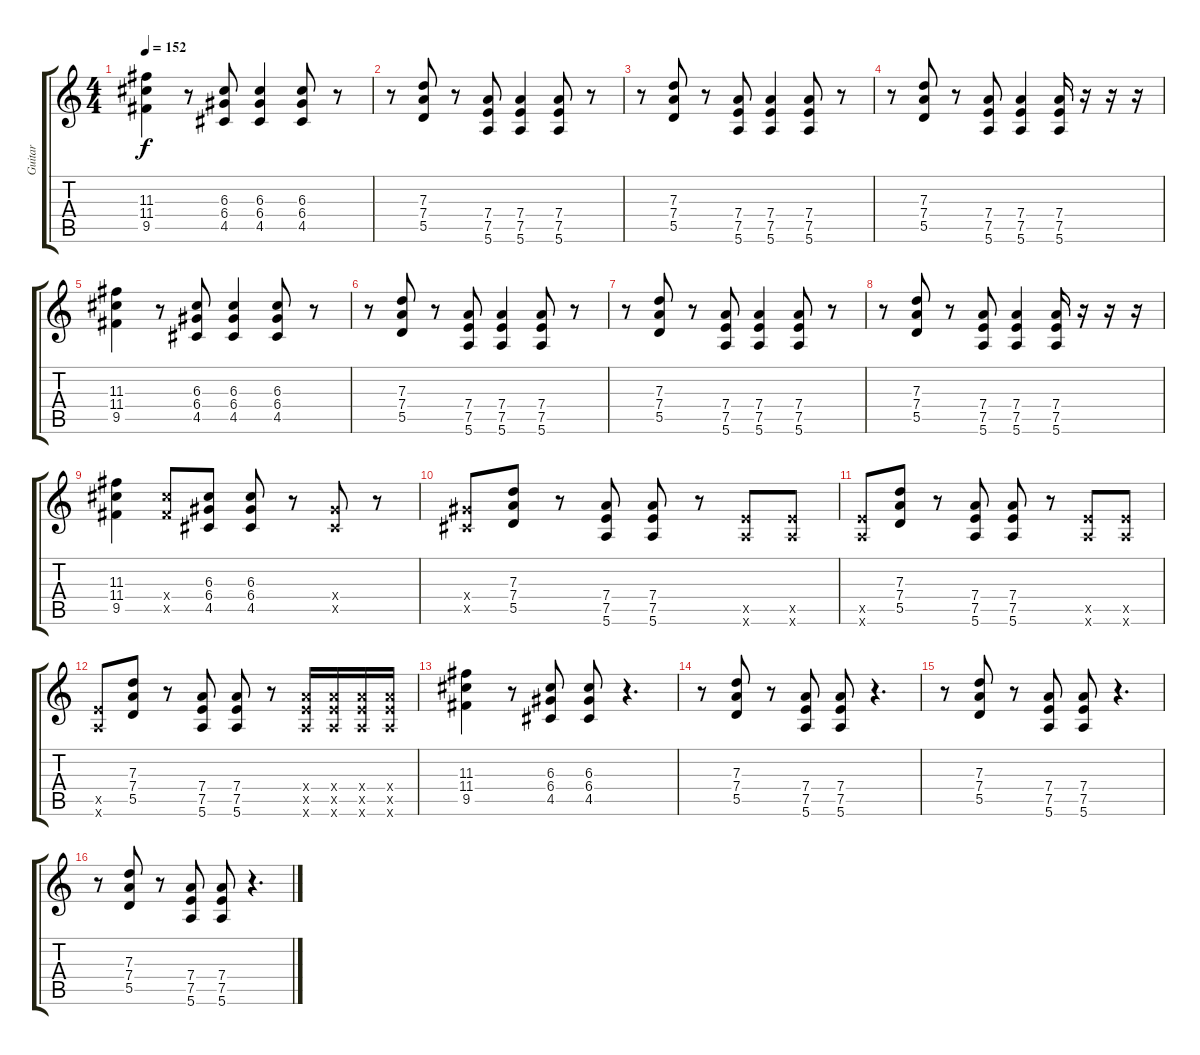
\track ("Guitar" "Guitar") {instrument overdrivenguitar}
\staff {score tabs}
\tuning (E4 B3 G3 D3 A2 E2) {hide}
\ts (4 4)
\tempo 152
\clef g2
\ks c
(11.3 11.4 9.5).4{dy f} r.8 (6.3 6.4 4.5).8 (6.3 6.4 4.5).4 (6.3 6.4 4.5).8 r.8 |
r.8 (7.3 7.4 5.5).8 r.8 (7.4 7.5 5.6).8 (7.4 7.5 5.6).4 (7.4 7.5 5.6).8 r.8 |
r.8 (7.3 7.4 5.5).8 r.8 (7.4 7.5 5.6).8 (7.4 7.5 5.6).4 (7.4 7.5 5.6).8 r.8 |
r.8 (7.3 7.4 5.5).8 r.8 (7.4 7.5 5.6).8 (7.4 7.5 5.6).4 (7.4 7.5 5.6).16 r.16 r.16 r.16 |
(11.3 11.4 9.5).4 r.8 (6.3 6.4 4.5).8 (6.3 6.4 4.5).4 (6.3 6.4 4.5).8 r.8 |
r.8 (7.3 7.4 5.5).8 r.8 (7.4 7.5 5.6).8 (7.4 7.5 5.6).4 (7.4 7.5 5.6).8 r.8 |
r.8 (7.3 7.4 5.5).8 r.8 (7.4 7.5 5.6).8 (7.4 7.5 5.6).4 (7.4 7.5 5.6).8 r.8 |
r.8 (7.3 7.4 5.5).8 r.8 (7.4 7.5 5.6).8 (7.4 7.5 5.6).4 (7.4 7.5 5.6).16 r.16 r.16 r.16 |
(11.3 11.4 9.5).4 (11.4{x} 9.5{x}).8 (6.3 6.4 4.5).8 (6.3 6.4 4.5).8 r.8 (6.4{x} 4.5{x}).8 r.8 |
(6.4{x} 4.5{x}).8 (7.3 7.4 5.5).8 r.8 (7.4 7.5 5.6).8 (7.4 7.5 5.6).8 r.8 (7.5{x} 5.6{x}).8 (7.5{x} 5.6{x}).8 |
(7.5{x} 5.6{x}).8 (7.3 7.4 5.5).8 r.8 (7.4 7.5 5.6).8 (7.4 7.5 5.6).8 r.8 (7.5{x} 5.6{x}).8 (7.5{x} 5.6{x}).8 |
(7.5{x} 5.6{x}).8 (7.3 7.4 5.5).8 r.8 (7.4 7.5 5.6).8 (7.4 7.5 5.6).8 r.8 (7.4{x} 7.5{x} 5.6{x}).16 (7.4{x} 7.5{x} 5.6{x}).16 (7.4{x} 7.5{x} 5.6{x}).16 (7.4{x} 7.5{x} 5.6{x}).16 |
(11.3 11.4 9.5).4 r.8 (6.3 6.4 4.5).8 (6.3 6.4 4.5).8 r.4{d} |
r.8 (7.3 7.4 5.5).8 r.8 (7.4 7.5 5.6).8 (7.4 7.5 5.6).8 r.4{d} |
r.8 (7.3 7.4 5.5).8 r.8 (7.4 7.5 5.6).8 (7.4 7.5 5.6).8 r.4{d} |
r.8 (7.3 7.4 5.5).8 r.8 (7.4 7.5 5.6).8 (7.4 7.5 5.6).8 r.4{d}
